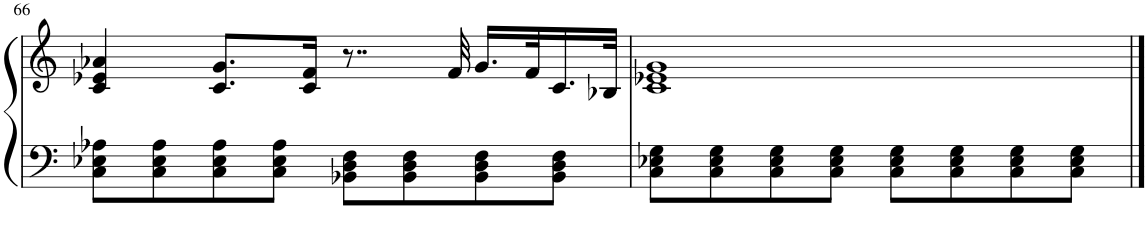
**kern	**kern
*part1	*part1
*staff2	*staff1
*I"Piano	*
*I'Pno.	*
!!LO:PB:g=z
*clefF4	*clefG2
*k[]	*k[]
*M4/4	*M4/4
=66	=66
8C\ 8E-X\ 8A-X\L	4c/ 4e-X/ 4a-X/
8C\ 8E-\ 8A-\	.
8C\ 8E-\ 8A-\	8.c/ 8.g/L
8C\ 8E-\ 8A-\J	.
.	16c/ 16f/Jk
8BB-X\ 8D\ 8F\L	8..r
8BB-\ 8D\ 8F\	.
.	32f/
8BB-\ 8D\ 8F\	16.g/LL
.	32f/K
8BB-\ 8D\ 8F\J	16.c/
.	32B-X/JJk
=67	=67
8C\ 8E-X\ 8G\L	1c 1e-X 1g
8C\ 8E-\ 8G\	.
8C\ 8E-\ 8G\	.
8C\ 8E-\ 8G\J	.
8C\ 8E-\ 8G\L	.
8C\ 8E-\ 8G\	.
8C\ 8E-\ 8G\	.
8C\ 8E-\ 8G\J	.
==	==
*-	*-
